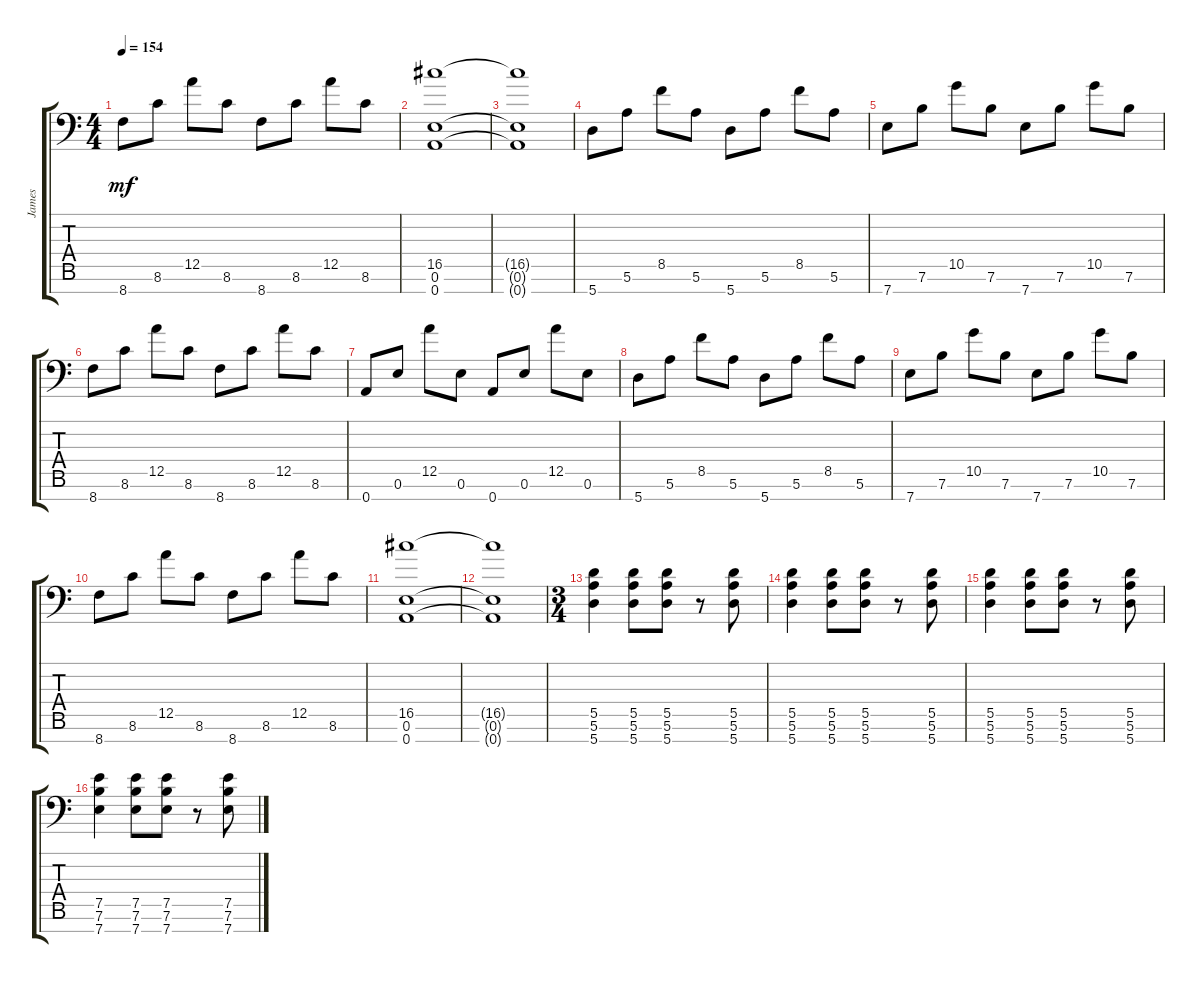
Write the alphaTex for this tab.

\track ("James" "James") {instrument distortionguitar}
\staff {score tabs}
\tuning (E4 B3 G3 D3 A2 E2 A1) {hide}
\ts (4 4)
\tempo 154
\clef f4
\ks c
8.7.8{dy mf} 8.6.8 12.5.8 8.6.8 8.7.8 8.6.8 12.5.8 8.6.8 |
(16.5 0.6 0.7).1 |
(16.5{t} 0.6{t} 0.7{t}).1 |
5.7.8 5.6.8 8.5.8 5.6.8 5.7.8 5.6.8 8.5.8 5.6.8 |
7.7.8 7.6.8 10.5.8 7.6.8 7.7.8 7.6.8 10.5.8 7.6.8 |
8.7.8 8.6.8 12.5.8 8.6.8 8.7.8 8.6.8 12.5.8 8.6.8 |
0.7.8 0.6.8 12.5.8 0.6.8 0.7.8 0.6.8 12.5.8 0.6.8 |
5.7.8 5.6.8 8.5.8 5.6.8 5.7.8 5.6.8 8.5.8 5.6.8 |
7.7.8 7.6.8 10.5.8 7.6.8 7.7.8 7.6.8 10.5.8 7.6.8 |
8.7.8 8.6.8 12.5.8 8.6.8 8.7.8 8.6.8 12.5.8 8.6.8 |
(16.5 0.6 0.7).1 |
(16.5{t} 0.6{t} 0.7{t}).1 |
\ts (3 4)
(5.5 5.6 5.7).4 (5.5 5.6 5.7).8 (5.5 5.6 5.7).8 r.8 (5.5 5.6 5.7).8 |
(5.5 5.6 5.7).4 (5.5 5.6 5.7).8 (5.5 5.6 5.7).8 r.8 (5.5 5.6 5.7).8 |
(5.5 5.6 5.7).4 (5.5 5.6 5.7).8 (5.5 5.6 5.7).8 r.8 (5.5 5.6 5.7).8 |
(7.5 7.6 7.7).4 (7.5 7.6 7.7).8 (7.5 7.6 7.7).8 r.8 (7.5 7.6 7.7).8
